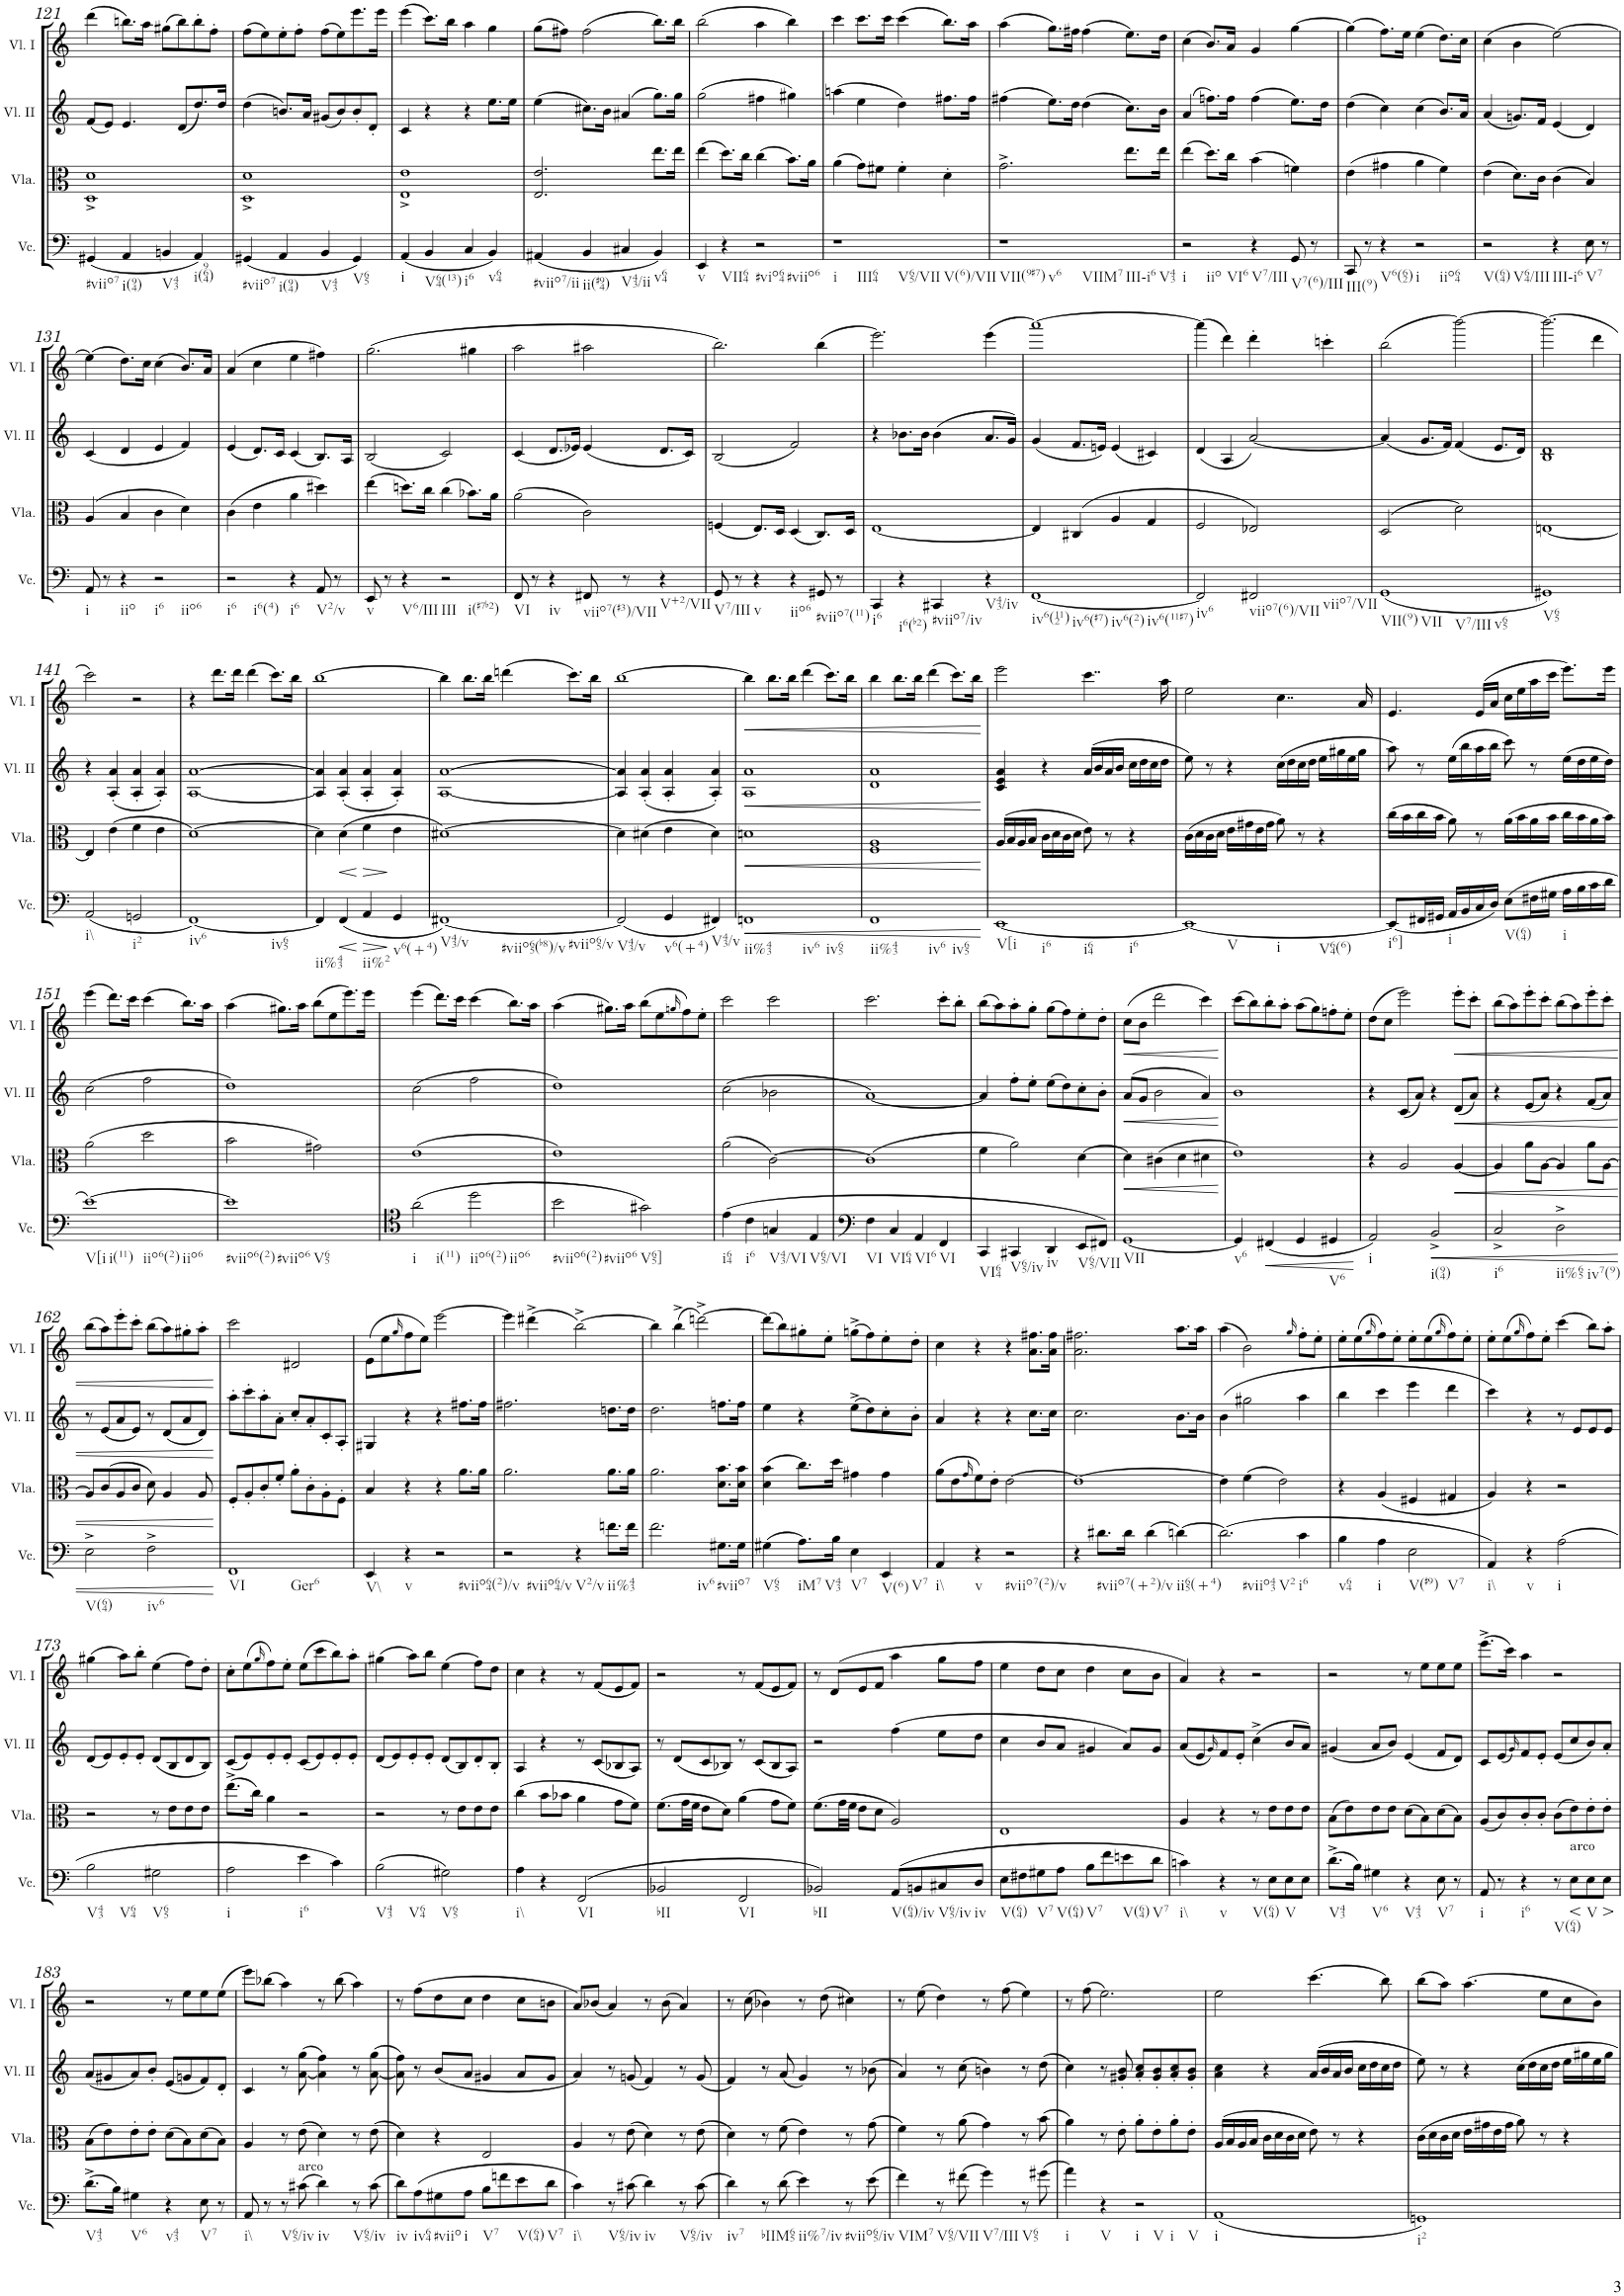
**kern	**dynam	**kern	**dynam	**kern	**dynam	**kern	**dynam
*part4	*part4	*part3	*part3	*part2	*part2	*part1	*part1
*staff4	*staff4	*staff3	*staff3	*staff2	*staff2	*staff1	*staff1
*I"Violoncello	*	*I"Viola	*	*I"Violine II	*	*I"Violine I	*
*I'Vc.	*	*I'Vla.	*	*I'Vl. II	*	*I'Vl. I	*
!!LO:PB:g=z
*clefC4	*	*clefC3	*	*clefG2	*	*clefG2	*
*k[]	*	*k[]	*	*k[]	*	*k[]	*
*C:	*	*C:	*	*C:	*	*C:	*
*M4/4	*	*M4/4	*	*M4/4	*	*M4/4	*
*met(c)	*	*met(c)	*	*met(c)	*	*met(c)	*
=121	=121	=121	=121	=121	=121	=121	=121
!LO:TX:b:t=#viio7	!	!	!	!	!	!	!
(<4GG#X/	.	1D^ 1d^	.	(<8f/L	.	(>4ddd\	.
.	.	.	.	8e/J)	.	.	.
!LO:TX:b:t=i(94)	!	!	!	!	!	!	!
4AA/	.	.	.	4.e/	.	8.bbn\L)	.
.	.	.	.	.	.	16aa\Jk	.
!LO:TX:b:t=V43	!	!	!	!	!	!	!
4BBn/	.	.	.	.	.	(>8gg#X\L	.
.	.	.	.	(<8d/L	.	8bb\)	.
!LO:TX:b:t=i(964)	!	!	!	!	!	!	!
4AA/)	.	.	.	8.dd/)	.	8bb'\	.
.	.	.	.	.	.	8ff'\J	.
.	.	.	.	16dd/Jk	.	.	.
=122	=122	=122	=122	=122	=122	=122	=122
!LO:TX:b:t=#viio7	!	!	!	!	!	!	!
(<4GG#X/	.	1D^ 1d^	.	(>4dd\	.	(>8ff\L	.
.	.	.	.	.	.	8ee\)	.
!LO:TX:b:t=i(94)	!	!	!	!	!	!	!
4AA/	.	.	.	8.bn/L)	.	8ee'\	.
.	.	.	.	.	.	8ff'\J	.
.	.	.	.	16a/Jk	.	.	.
!LO:TX:b:t=V43	!	!	!	!	!	!	!
4BB/	.	.	.	(<8g#X/L	.	(>8ff\L	.
.	.	.	.	8b/)	.	8ee\)	.
!LO:TX:b:t=V65	!	!	!	!	!	!	!
4GG#/)	.	.	.	8b'/	.	8.eee\	.
.	.	.	.	8d'/J	.	.	.
.	.	.	.	.	.	16eee\Jk	.
=123	=123	=123	=123	=123	=123	=123	=123
!LO:TX:b:t=i	!	!	!	!	!	!	!
(<4AA/	.	1E^ 1e^	.	4c/	.	(>4eee\	.
!LO:TX:b:t=V64(13)	!	!	!	!	!	!	!
4BB/	.	.	.	4r	.	8.ccc\L)	.
.	.	.	.	.	.	16bb\Jk	.
!LO:TX:b:t=i6	!	!	!	!	!	!	!
4C/	.	.	.	4r	.	4aa\	.
!LO:TX:b:t=v64	!	!	!	!	!	!	!
4BB/)	.	.	.	8.ee\L	.	4gg\	.
.	.	.	.	16ee\Jk	.	.	.
=124	=124	=124	=124	=124	=124	=124	=124
!LO:TX:b:t=#viio7/ii	!	!	!	!	!	!	!
(<4AA#X/	.	2.E/ 2.e/	.	(>4ee\	.	(>8gg\L	.
.	.	.	.	.	.	8ff#X\J)	.
!LO:TX:b:t=ii(#94)	!	!	!	!	!	!	!
4BB/	.	.	.	8.cc#X\L)	.	(>2ff#\	.
.	.	.	.	16b\Jk	.	.	.
!LO:TX:b:t=V43/ii	!	!	!	!	!	!	!
4C#X/	.	.	.	(>4a#X/	.	.	.
!LO:TX:b:t=v64	!	!	!	!	!	!	!
4BB/)	.	8.ee\L	.	8.gg\L)	.	8.bb\L)	.
.	.	16ee\Jk	.	16gg\Jk	.	16bb\Jk	.
=125	=125	=125	=125	=125	=125	=125	=125
!LO:TX:b:t=v	!	!	!	!	!	!	!
4EE/	.	(>4ee\	.	(>2gg\	.	(>2bb\	.
!LO:TX:b:t=VII64	!	!	!	!	!	!	!
4r	.	8.dd\L)	.	.	.	.	.
.	.	16cc\Jk	.	.	.	.	.
!LO:TX:b:t=#vio64	!	!	!	!	!	!	!
!LO:TX:b:t=#viio6	!	!	!	!	!	!	!
2r	.	(>4cc\	.	4ff#X\	.	4aa\	.
.	.	8.b\L)	.	4gg#X\)	.	4bb\)	.
.	.	16a\Jk	.	.	.	.	.
=126	=126	=126	=126	=126	=126	=126	=126
!LO:TX:b:t=i	!	!	!	!	!	!	!
!LO:TX:b:t=III64	!	!	!	!	!	!	!
!LO:TX:b:t=V65/VII	!	!	!	!	!	!	!
!LO:TX:b:t=V(6)/VII	!	!	!	!	!	!	!
1r	.	(>4a\	.	(>4aan\	.	4ccc\	.
.	.	8g\L)	.	4ee\	.	8.ccc\L	.
.	.	8f#X\J	.	.	.	.	.
.	.	.	.	.	.	16ccc\Jk	.
.	.	4f#'\	.	4dd\)	.	(>4ccc\	.
.	.	4d'\	.	8.ff#X\L	.	8.bb\L)	.
.	.	.	.	16ff#\Jk	.	16aa\Jk	.
=127	=127	=127	=127	=127	=127	=127	=127
!LO:TX:b:t=VII(9#7)	!	!	!	!	!	!	!
!LO:TX:b:t=v6	!	!	!	!	!	!	!
!LO:TX:b:t=VIIM7	!	!	!	!	!	!	!
!LO:TX:b:t=III-i6	!	!	!	!	!	!	!
!LO:TX:b:t=V43	!	!	!	!	!	!	!
1r	.	2.g^\	.	(>4ff#X\	.	(>4aa\	.
.	.	.	.	8.ee\L)	.	8.gg\L)	.
.	.	.	.	16dd\Jk	.	16ff#X\Jk	.
.	.	.	.	(>4dd\	.	(>4ff#\	.
.	.	8.ee\L	.	8.cc\L)	.	8.ee\L)	.
.	.	16ee\Jk	.	16b\Jk	.	16dd\Jk	.
=128	=128	=128	=128	=128	=128	=128	=128
!LO:TX:b:t=i	!	!	!	!	!	!	!
!LO:TX:b:t=iio	!	!	!	!	!	!	!
!LO:TX:b:t=VI6	!	!	!	!	!	!	!
2r	.	(>4ee\	.	(>4a/	.	(>4cc\	.
.	.	8.dd\L)	.	8.ffn\L)	.	8.b/L)	.
.	.	16cc\Jk	.	16ff\Jk	.	16a/Jk	.
!LO:TX:b:t=V7/III	!	!	!	!	!	!	!
4r	.	(>4b\	.	(>4ff\	.	4g/	.
!LO:TX:b:t=V7(6)/III	!	!	!	!	!	!	!
8GG/	.	4fn\)	.	8.ee\L)	.	[4gg\	.
8r	.	.	.	.	.	.	.
.	.	.	.	16dd\Jk	.	.	.
=129	=129	=129	=129	=129	=129	=129	=129
!LO:TX:b:t=III(9)	!	!	!	!	!	!	!
8CC/	.	(>4e\	.	(>4dd\	.	(>4gg\]	.
8r	.	.	.	.	.	.	.
!LO:TX:b:t=V6(62)	!	!	!	!	!	!	!
4r	.	4g#X\	.	4cc\)	.	8.ff\L)	.
.	.	.	.	.	.	16ee\Jk	.
!LO:TX:b:t=i	!	!	!	!	!	!	!
!LO:TX:b:t=iio64	!	!	!	!	!	!	!
2r	.	4a\	.	(>4cc\	.	(>4ee\	.
.	.	4f\)	.	8.b/L)	.	8.dd\L)	.
.	.	.	.	16a/Jk	.	16cc\Jk	.
=130	=130	=130	=130	=130	=130	=130	=130
!LO:TX:b:t=V(64)	!	!	!	!	!	!	!
!LO:TX:b:t=V64/III	!	!	!	!	!	!	!
2r	.	(>4e\	.	(<4a/	.	(>4cc\	.
.	.	8.d\L)	.	8.gn/L)	.	4b\	.
.	.	16c\Jk	.	16f/Jk	.	.	.
!LO:TX:b:t=III-i6	!	!	!	!	!	!	!
4r	.	(>4c\	.	(<4e/	.	[2ee\)	.
!LO:TX:b:t=V7	!	!	!	!	!	!	!
8E\	.	4B/)	.	4d/)	.	.	.
8r	.	.	.	.	.	.	.
!!LO:LB:g=z
=131	=131	=131	=131	=131	=131	=131	=131
!LO:TX:b:t=i	!	!	!	!	!	!	!
8AA/	.	(>4A/	.	(<4c/	.	(>4ee\]	.
8r	.	.	.	.	.	.	.
!LO:TX:b:t=iio	!	!	!	!	!	!	!
4r	.	4B/	.	4d/	.	8.dd\L)	.
.	.	.	.	.	.	16cc\Jk	.
!LO:TX:b:t=i6	!	!	!	!	!	!	!
!LO:TX:b:t=iio6	!	!	!	!	!	!	!
2r	.	4c\	.	4e/	.	(>4cc\	.
.	.	4d\)	.	4f/)	.	8.b/L)	.
.	.	.	.	.	.	16a/Jk	.
=132	=132	=132	=132	=132	=132	=132	=132
!LO:TX:b:t=i6	!	!	!	!	!	!	!
!LO:TX:b:t=i6(4)	!	!	!	!	!	!	!
2r	.	(>4c\	.	(<4e/	.	(>4a/	.
.	.	4e\	.	8.d/L)	.	4cc\	.
.	.	.	.	16c/Jk	.	.	.
!LO:TX:b:t=i6	!	!	!	!	!	!	!
4r	.	4a\	.	(<4c/	.	4ee\	.
!LO:TX:b:t=V2/v	!	!	!	!	!	!	!
8AA/	.	4dd#X\)	.	8.B/L)	.	4ff#X\)	.
8r	.	.	.	.	.	.	.
.	.	.	.	16A/Jk	.	.	.
=133	=133	=133	=133	=133	=133	=133	=133
!LO:TX:b:t=v	!	!	!	!	!	!	!
8EE/	.	(>4ee\	.	(<2B/	.	(>2.gg\	.
8r	.	.	.	.	.	.	.
!LO:TX:b:t=V6/III	!	!	!	!	!	!	!
4r	.	8.ddn\L)	.	.	.	.	.
.	.	16cc\Jk	.	.	.	.	.
!LO:TX:b:t=III	!	!	!	!	!	!	!
!LO:TX:b:t=i(#7b2)	!	!	!	!	!	!	!
2r	.	(>4cc\	.	2c/)	.	.	.
.	.	8.b-X\L)	.	.	.	4gg#X\	.
.	.	16a\Jk	.	.	.	.	.
=134	=134	=134	=134	=134	=134	=134	=134
!LO:TX:b:t=VI	!	!	!	!	!	!	!
8FF/	.	(>2a\	.	(<4c/	.	2aa\	.
8r	.	.	.	.	.	.	.
!LO:TX:b:t=iv	!	!	!	!	!	!	!
4r	.	.	.	8.d/L	.	.	.
.	.	.	.	16e-X/Jk)	.	.	.
!LO:TX:b:t=viio7(#3)/VII	!	!	!	!	!	!	!
8FF#X/	.	2c\)	.	(<4e-/	.	2aa#X\	.
8r	.	.	.	.	.	.	.
!LO:TX:b:t=V+2/VII	!	!	!	!	!	!	!
4r	.	.	.	8.d/L	.	.	.
.	.	.	.	16c/Jk)	.	.	.
=135	=135	=135	=135	=135	=135	=135	=135
!LO:TX:b:t=V7/III	!	!	!	!	!	!	!
8GG/	.	(<4Fn/	.	(<2B/	.	2.bb\)	.
8r	.	.	.	.	.	.	.
!LO:TX:b:t=v	!	!	!	!	!	!	!
4r	.	8.E/L)	.	.	.	.	.
.	.	16D/Jk	.	.	.	.	.
!LO:TX:b:t=iio6	!	!	!	!	!	!	!
4r	.	(<4D/	.	2f/)	.	.	.
!LO:TX:b:t=#viio7(11)	!	!	!	!	!	!	!
8GG#X/	.	8.C/L)	.	.	.	(>4bb\	.
8r	.	.	.	.	.	.	.
.	.	16D/Jk	.	.	.	.	.
=136	=136	=136	=136	=136	=136	=136	=136
!LO:TX:b:t=i6	!	!	!	!	!	!	!
4CC/	.	[1E	.	4r	.	2.eee\)	.
!LO:TX:b:t=i6(b2)	!	!	!	!	!	!	!
4r	.	.	.	8.b-X\L	.	.	.
.	.	.	.	16b-\Jk	.	.	.
!LO:TX:b:t=#viio7/iv	!	!	!	!	!	!	!
4CC#X/	.	.	.	(>4b-\	.	.	.
!LO:TX:b:t=V43/iv	!	!	!	!	!	!	!
4r	.	.	.	8.a/L	.	(>4eee\	.
.	.	.	.	16g/Jk)	.	.	.
=137	=137	=137	=137	=137	=137	=137	=137
!LO:TX:b:t=iv6(112)	!	!	!	!	!	!	!
!LO:TX:b:t=iv6(#7)	!	!	!	!	!	!	!
!LO:TX:b:t=iv6(2)	!	!	!	!	!	!	!
!LO:TX:b:t=iv6(11#7)	!	!	!	!	!	!	!
[1FF	.	4E/]	.	(<4g/	.	[1aaa)	.
.	.	(>4C#X/	.	8.f/L	.	.	.
.	.	.	.	16en/Jk)	.	.	.
.	.	4A/	.	(<4e/	.	.	.
.	.	4G/	.	4c#X/)	.	.	.
=138	=138	=138	=138	=138	=138	=138	=138
!LO:TX:b:t=iv6	!	!	!	!	!	!	!
2FF/]	.	2F/	.	(<4d/	.	(>4aaa\]	.
.	.	.	.	4A/	.	4ddd\)	.
!LO:TX:b:t=viio7(6)/VII	!	!	!	!	!	!	!
!LO:TX:b:t=viio7/VII	!	!	!	!	!	!	!
2FF#X/	.	2E-X/)	.	[2a/)	.	4ddd'\	.
.	.	.	.	.	.	4cccn'\	.
=139	=139	=139	=139	=139	=139	=139	=139
!LO:TX:b:t=VII(9)	!	!	!	!	!	!	!
!LO:TX:b:t=VII	!	!	!	!	!	!	!
!LO:TX:b:t=V7/III	!	!	!	!	!	!	!
!LO:TX:b:t=v65	!	!	!	!	!	!	!
(<1GG	.	(>2D/	.	(<4a/]	.	(>2bb\	.
.	.	.	.	8.g/L	.	.	.
.	.	.	.	16f/Jk)	.	.	.
.	.	2d\)	.	(<4f/	.	[2bbb\)	.
.	.	.	.	8.e/L	.	.	.
.	.	.	.	16d/Jk)	.	.	.
=140	=140	=140	=140	=140	=140	=140	=140
!LO:TX:b:t=V65	!	!	!	!	!	!	!
1GG#X)	.	[1En	.	1B 1d	.	(>2.bbb\]	.
.	.	.	.	.	.	4ddd\	.
!!LO:LB:g=z
=141	=141	=141	=141	=141	=141	=141	=141
!LO:TX:b:t=i\\	!	!	!	!	!	!	!
(<2AA/	.	4E/]	.	4r	.	2ccc\)	.
.	.	(>4e\	.	(<4A/' 4a/'	.	.	.
!LO:TX:b:t=i2	!	!	!	!	!	!	!
2GGn/	.	4f\	.	4A/' 4a/'	.	2r	.
.	.	4e\	.	4A/' 4a/')	.	.	.
=142	=142	=142	=142	=142	=142	=142	=142
!LO:TX:b:t=iv6	!	!	!	!	!	!	!
!LO:TX:b:t=iv65	!	!	!	!	!	!	!
[1FF)	.	[1d)	.	[1A [1a	.	4r	.
.	.	.	.	.	.	8.ddd\L	.
.	.	.	.	.	.	16ddd\Jk	.
.	.	.	.	.	.	(>4ddd\	.
.	.	.	.	.	.	8.ccc\L)	.
.	.	.	.	.	.	16bb\Jk	.
=143	=143	=143	=143	=143	=143	=143	=143
!LO:TX:b:t=ii%43	!	!	!	!	!	!	!
4FF/]	.	4d\]	.	4A/] 4a/]	.	[1bb	.
!	!LO:HP:b	!	!LO:HP:b	!	!	!	!
(<4FF/	<	(>4d\	<	(<4A/' 4a/'	.	.	.
!LO:TX:b:t=ii%2	!	!	!	!	!	!	!
!	!LO:HP:n=1:b	!	!LO:HP:n=1:b	!	!	!	!
4AA/	[ >	4f\	[ >	4A/' 4a/'	.	.	.
!LO:TX:b:t=v6(+4)	!	!	!	!	!	!	!
4GG/	]	4e\	]	4A/' 4a/')	.	.	.
=144	=144	=144	=144	=144	=144	=144	=144
!LO:TX:b:t=V43/v	!	!	!	!	!	!	!
!LO:TX:b:t=#viio65(b8)/v	!	!	!	!	!	!	!
!LO:TX:b:t=#viio65/v	!	!	!	!	!	!	!
[1FF#X)	.	[1d#X)	.	[1A [1a	.	4bb\]	.
.	.	.	.	.	.	8.bb\L	.
.	.	.	.	.	.	16bb\Jk	.
.	.	.	.	.	.	(>4dddn\	.
.	.	.	.	.	.	8.ccc\L)	.
.	.	.	.	.	.	16bb\Jk	.
=145	=145	=145	=145	=145	=145	=145	=145
!LO:TX:b:t=V43/v	!	!	!	!	!	!	!
(<2FF#/]	.	4d#\]	.	4A/] 4a/]	.	[1bb	.
.	.	(>4d#X\	.	(<4A/' 4a/'	.	.	.
!LO:TX:b:t=v6(+4)	!	!	!	!	!	!	!
4GG/	.	4e\	.	4A/' 4a/'	.	.	.
!LO:TX:b:t=V43/v	!	!	!	!	!	!	!
4FF#X/)	.	4d#\)	.	4A/' 4a/')	.	.	.
=146	=146	=146	=146	=146	=146	=146	=146
!LO:TX:b:t=ii%43	!	!	!	!	!	!	!
!LO:TX:b:t=iv6	!	!	!	!	!	!	!
!LO:TX:b:t=iv65	!	!	!	!	!	!	!
!	!LO:HP:b	!	!LO:HP:b	!	!LO:HP:b	!	!LO:HP:b
1FFn	<	1dn	<	1A 1a	<	4bb\]	<
.	.	.	.	.	.	8.bb\L	.
.	.	.	.	.	.	16bb\Jk	.
.	.	.	.	.	.	(>4ddd\	.
.	.	.	.	.	.	8.ccc\L)	.
.	.	.	.	.	.	16bb\Jk	.
=147	=147	=147	=147	=147	=147	=147	=147
!LO:TX:b:t=ii%43	!	!	!	!	!	!	!
!LO:TX:b:t=iv6	!	!	!	!	!	!	!
!LO:TX:b:t=iv65	!	!	!	!	!	!	!
1FF	.	1F 1A	.	1d 1a	.	4bb\	.
.	.	.	.	.	.	8.bb\L	.
.	.	.	.	.	.	16bb\Jk	.
.	.	.	.	.	.	(>4ddd\	.
.	.	.	.	.	.	8.ccc\L)	.
.	.	.	.	.	.	16bb\Jk	.
.	[	.	[	.	[	.	[
=148	=148	=148	=148	=148	=148	=148	=148
!LO:TX:b:t=V[i	!	!	!	!	!	!	!
!LO:TX:b:t=i6	!	!	!	!	!	!	!
!LO:TX:b:t=i64	!	!	!	!	!	!	!
!LO:TX:b:t=i6	!	!	!	!	!	!	!
[1EE	.	(>16A/LL	.	4c/ 4e/ 4a/	.	2eee\	.
.	.	16B/	.	.	.	.	.
.	.	16A/	.	.	.	.	.
.	.	16B/JJ	.	.	.	.	.
.	.	16c\LL	.	4r	.	.	.
.	.	16d\	.	.	.	.	.
.	.	16c\	.	.	.	.	.
.	.	16d\JJ	.	.	.	.	.
.	.	8e\)	.	(>16a/LL	.	4..ccc\	.
.	.	.	.	16b/	.	.	.
.	.	8r	.	16a/	.	.	.
.	.	.	.	16b/JJ	.	.	.
.	.	4r	.	16cc\LL	.	.	.
.	.	.	.	16dd\	.	.	.
.	.	.	.	16cc\	.	.	.
.	.	.	.	16dd\JJ	.	16aa\	.
=149	=149	=149	=149	=149	=149	=149	=149
!LO:TX:b:t=V	!	!	!	!	!	!	!
!LO:TX:b:t=i	!	!	!	!	!	!	!
!LO:TX:b:t=V64(6)	!	!	!	!	!	!	!
1EE_	.	(>16c\LL	.	8ee\)	.	2ee\	.
.	.	16d\	.	.	.	.	.
.	.	16c\	.	8r	.	.	.
.	.	16d\JJ	.	.	.	.	.
.	.	16e\LL	.	4r	.	.	.
.	.	16g#X\	.	.	.	.	.
.	.	16e\	.	.	.	.	.
.	.	16g#\JJ	.	.	.	.	.
.	.	8a\)	.	(>16cc\LL	.	4..cc\	.
.	.	.	.	16dd\	.	.	.
.	.	8r	.	16cc\	.	.	.
.	.	.	.	16dd\JJ	.	.	.
.	.	4r	.	16ee\LL	.	.	.
.	.	.	.	16gg#X\	.	.	.
.	.	.	.	16ee\	.	.	.
.	.	.	.	16gg#\JJ	.	16a/	.
=150	=150	=150	=150	=150	=150	=150	=150
!LO:TX:b:t=i6]	!	!	!	!	!	!	!
(<8EE/L]	.	(>16cc\LL	.	8aa\)	.	4.e/	.
.	.	16b\	.	.	.	.	.
16FF#X/L	.	16cc\	.	8r	.	.	.
16GG#X/JJ	.	16b\JJ	.	.	.	.	.
!LO:TX:b:t=i	!	!	!	!	!	!	!
16AA/LL	.	8a\)	.	(>16ee\LL	.	.	.
16BB/	.	.	.	16bb\	.	.	.
16C/	.	8r	.	16aa\	.	(>16e/LL	.
16D/JJ)	.	.	.	16bb\JJ	.	16a/JJ	.
!LO:TX:b:t=V(64)	!	!	!	!	!	!	!
(>8E\L	.	(>16a\LL	.	8ccc\)	.	16cc\LL	.
.	.	16b\	.	.	.	16ee\	.
16F#X\L	.	16a\	.	8r	.	16aa\	.
16G#X\JJ	.	16b\JJ	.	.	.	16ccc\JJ	.
!LO:TX:b:t=i	!	!	!	!	!	!	!
16A\LL	.	16cc\LL	.	(>16ee\LL	.	8.eee\L)	.
16B\	.	16b\	.	16dd\	.	.	.
16c\	.	16a\	.	16ee\	.	.	.
16d\JJ	.	16b\JJ)	.	16dd\JJ)	.	16eee\Jk	.
!!LO:LB:g=z
=151	=151	=151	=151	=151	=151	=151	=151
!LO:TX:b:t=V[i	!	!	!	!	!	!	!
!LO:TX:b:t=i(11)	!	!	!	!	!	!	!
!LO:TX:b:t=iio6(2)	!	!	!	!	!	!	!
!LO:TX:b:t=iio6	!	!	!	!	!	!	!
[1e)	.	(>2a\	.	(>2cc\	.	(>4eee\	.
.	.	.	.	.	.	8.ddd\L)	.
.	.	.	.	.	.	16ccc\Jk	.
.	.	2dd\	.	2ff\	.	(>4ccc\	.
.	.	.	.	.	.	8.bb\L)	.
.	.	.	.	.	.	16aa\Jk	.
=152	=152	=152	=152	=152	=152	=152	=152
!LO:TX:b:t=#viio6(2)	!	!	!	!	!	!	!
!LO:TX:b:t=#viio6	!	!	!	!	!	!	!
!LO:TX:b:t=V65	!	!	!	!	!	!	!
1e]	.	2b\	.	1dd)	.	(>4aa\	.
.	.	.	.	.	.	8.gg#X\L)	.
.	.	.	.	.	.	16aa\Jk	.
.	.	2g#X\)	.	.	.	(>8bb\L	.
.	.	.	.	.	.	8ee\	.
.	.	.	.	.	.	8.eee\)	.
.	.	.	.	.	.	16eee\Jk	.
=153	=153	=153	=153	=153	=153	=153	=153
!LO:TX:b:t=i	!	!	!	!	!	!	!
!LO:TX:b:t=i(11)	!	!	!	!	!	!	!
(>2a\	.	(>1e	.	(>2cc\	.	(>4eee\	.
.	.	.	.	.	.	8.ddd\L)	.
.	.	.	.	.	.	16ccc\Jk	.
!LO:TX:b:t=iio6(2)	!	!	!	!	!	!	!
!LO:TX:b:t=iio6	!	!	!	!	!	!	!
2dd\	.	.	.	2ff\	.	(>4ccc\	.
.	.	.	.	.	.	8.bb\L)	.
.	.	.	.	.	.	16aa\Jk	.
=154	=154	=154	=154	=154	=154	=154	=154
!LO:TX:b:t=#viio6(2)	!	!	!	!	!	!	!
!LO:TX:b:t=#viio6	!	!	!	!	!	!	!
2b\	.	1e)	.	1dd)	.	(>4aa\	.
.	.	.	.	.	.	8.gg#X\L)	.
.	.	.	.	.	.	16aa\Jk	.
!LO:TX:b:t=V65]	!	!	!	!	!	!	!
2g#X\)	.	.	.	.	.	(>8bb\L	.
.	.	.	.	.	.	8ee\	.
.	.	.	.	.	.	16qggn/	.
.	.	.	.	.	.	8ff\)	.
.	.	.	.	.	.	8ee'\J	.
=155	=155	=155	=155	=155	=155	=155	=155
!LO:TX:b:t=i64	!	!	!	!	!	!	!
(>4e\	.	(>2a\	.	(>2cc\	.	2ccc\	.
!LO:TX:b:t=i6	!	!	!	!	!	!	!
4c\	.	.	.	.	.	.	.
!LO:TX:b:t=V43/VI	!	!	!	!	!	!	!
4Gn/	.	[2c\)	.	2b-X\	.	2ccc\	.
!LO:TX:b:t=V65/VI	!	!	!	!	!	!	!
4E/	.	.	.	.	.	.	.
=156	=156	=156	=156	=156	=156	=156	=156
!LO:TX:b:t=VI	!	!	!	!	!	!	!
4F\	.	(>1c]	.	[1a)	.	2.ccc\	.
!LO:TX:b:t=VI64	!	!	!	!	!	!	!
4C/	.	.	.	.	.	.	.
!LO:TX:b:t=VI6	!	!	!	!	!	!	!
4AA/	.	.	.	.	.	.	.
!LO:TX:b:t=VI	!	!	!	!	!	!	!
4FF/	.	.	.	.	.	8ccc'\L	.
.	.	.	.	.	.	8bb'\J	.
=157	=157	=157	=157	=157	=157	=157	=157
!LO:TX:b:t=VI64	!	!	!	!	!	!	!
4CC/	.	4f\	.	4a/]	.	(>8bb\L	.
.	.	.	.	.	.	8aa\)	.
!LO:TX:b:t=V65/iv	!	!	!	!	!	!	!
4CC#X/	.	2a\)	.	8ff'\L	.	8aa'\	.
.	.	.	.	8ee'\J	.	8gg'\J	.
!LO:TX:b:t=iv	!	!	!	!	!	!	!
4DD/	.	.	.	(>8ee\L	.	(>8gg\L	.
.	.	.	.	8dd\)	.	8ff\)	.
!LO:TX:b:t=V65/VII	!	!	!	!	!	!	!
8EE/L	.	[4d\	.	8cc'\	.	8ee'\	.
8FF#X/J)	.	.	.	8b'\J	.	8dd'\J	.
=158	=158	=158	=158	=158	=158	=158	=158
!LO:TX:b:t=VII	!	!	!	!	!	!	!
!	!	!	!LO:HP:b	!	!LO:HP:b	!	!LO:HP:b
[1GG	.	4d\]	<	(>8a/L	<	(>8cc\L	<
.	.	.	.	8g/J	.	8b\J	.
.	.	(>4c#X\	.	2b\	.	2ddd\	.
.	.	4d\	.	.	.	.	.
.	.	4d#X\	.	4a/)	.	4ccc\)	.
.	.	.	[	.	[	.	[
=159	=159	=159	=159	=159	=159	=159	=159
!LO:TX:b:t=v6	!	!	!	!	!	!	!
4GG/]	.	1e)	.	1b	.	(>8ccc\L	.
.	.	.	.	.	.	8bb\)	.
!	!LO:HP:b	!	!	!	!	!	!
(<4FF#X/	<	.	.	.	.	8bb'\	.
.	.	.	.	.	.	8aa'\J	.
4GG/	.	.	.	.	.	(>8aa\L	.
.	.	.	.	.	.	8gg\)	.
!LO:TX:b:t=V6	!	!	!	!	!	!	!
4GG#X/	.	.	.	.	.	8ffn'\	.
.	.	.	.	.	.	8ee'\J	.
.	[	.	.	.	.	.	.
=160	=160	=160	=160	=160	=160	=160	=160
!LO:TX:b:t=i	!	!	!	!	!	!	!
2AA/)	.	4r	.	4r	.	(>8dd\L	.
.	.	.	.	.	.	8cc\J	.
.	.	2A/	.	(<8c/L	.	2eee\)	.
.	.	.	.	8a/J)	.	.	.
!LO:TX:b:t=i(94)	!	!	!	!	!	!	!
!	!LO:HP:b	!	!	!	!	!	!
2BB^/	<	.	.	4r	.	.	.
!	!	!	!LO:HP:b	!	!LO:HP:b	!	!LO:HP:b
.	.	[4A/	<	(<8d/L	<	8eee'\L	<
.	.	.	.	8a/J)	.	8ccc'\J	.
=161	=161	=161	=161	=161	=161	=161	=161
!LO:TX:b:t=i6	!	!	!	!	!	!	!
2C^/	.	4A/]	.	4r	.	(>8bb\L	.
.	.	.	.	.	.	8aa\)	.
.	.	8a\L	.	(<8e/L	.	8eee'\	.
.	.	[8A\J	.	8a/J)	.	8ccc'\J	.
!LO:TX:b:t=ii%65	!	!	!	!	!	!	!
!LO:TX:b:t=iv7(9)	!	!	!	!	!	!	!
2D^\	.	4A/]	.	4r	.	(>8bb\L	.
.	.	.	.	.	.	8aa\)	.
.	.	8a\L	.	(<8f/L	.	8eee'\	.
.	.	[8A\J	.	8a/J)	.	8ccc'\J	.
!!LO:LB:g=z
=162	=162	=162	=162	=162	=162	=162	=162
!LO:TX:b:t=V(64)	!	!	!	!	!	!	!
2E^\	.	8A/L]	.	8r	.	(>8bb\L	.
.	.	(>8c/	.	(<8e/L	.	8aa\)	.
.	.	8A/	.	8a/	.	8eee'\	.
.	.	8c/J	.	8e/J)	.	8ccc'\J	.
!LO:TX:b:t=iv6	!	!	!	!	!	!	!
2F^\	.	8d\)	.	8r	.	(>8bb\L	.
.	.	4A/	.	(<8d/L	.	8aa\)	.
.	.	.	.	8a/	.	8gg#X'\	.
.	.	8A/	.	8d/J)	.	8aa'\J	.
.	[	.	[	.	[	.	[
=163	=163	=163	=163	=163	=163	=163	=163
!LO:TX:b:t=VI	!	!	!	!	!	!	!
!LO:TX:b:t=Ger6	!	!	!	!	!	!	!
1FF	.	8F'/L	.	8aa'\L	.	2ccc\	.
.	.	8A'/	.	8ccc'\	.	.	.
.	.	8c'/	.	8aa'\	.	.	.
.	.	8f'/J	.	8a'\J	.	.	.
.	.	8a'\L	.	8cc'/L	.	2d#X/	.
.	.	8c'\	.	8a'/	.	.	.
.	.	8A'\	.	8c'/	.	.	.
.	.	8F'\J	.	8A'/J	.	.	.
=164	=164	=164	=164	=164	=164	=164	=164
!LO:TX:b:t=V\\	!	!	!	!	!	!	!
4EE/	.	4B/	.	4G#X/	.	(>8e\L	.
.	.	.	.	.	.	8ee\	.
.	.	.	.	.	.	16qgg/	.
!LO:TX:b:t=v	!	!	!	!	!	!	!
4r	.	4r	.	4r	.	8ff\	.
.	.	.	.	.	.	8ee\J)	.
!LO:TX:b:t=#viio64(2)/v	!	!	!	!	!	!	!
2r	.	4r	.	4r	.	[2eee\	.
.	.	8.a\L	.	8.ff#X\L	.	.	.
.	.	16a\Jk	.	16ff#\Jk	.	.	.
=165	=165	=165	=165	=165	=165	=165	=165
!LO:TX:b:t=#viio64/v	!	!	!	!	!	!	!
2r	.	2.a\	.	2.ff#X\	.	4eee\]	.
.	.	.	.	.	.	(>4ddd#X^\	.
!LO:TX:b:t=V2/v	!	!	!	!	!	!	!
4r	.	.	.	.	.	[2bb^\)	.
!LO:TX:b:t=ii%43	!	!	!	!	!	!	!
8.fn\L	.	8.a\L	.	8.ddn\L	.	.	.
16f\Jk	.	16a\Jk	.	16dd\Jk	.	.	.
=166	=166	=166	=166	=166	=166	=166	=166
!LO:TX:b:t=iv6	!	!	!	!	!	!	!
2.f\	.	2.a\	.	2.dd\	.	4bb\]	.
.	.	.	.	.	.	(>4bb^\	.
.	.	.	.	.	.	[2dddn^\)	.
!LO:TX:b:t=#viio7	!	!	!	!	!	!	!
8.G#X\L	.	8.d\ 8.b\L	.	8.ffn\L	.	.	.
16G#\Jk	.	16d\ 16b\Jk	.	16ff\Jk	.	.	.
=167	=167	=167	=167	=167	=167	=167	=167
!LO:TX:b:t=V65	!	!	!	!	!	!	!
(>4G#X\	.	(>4d\ 4b\	.	4ee\	.	(>8ddd\L]	.
.	.	.	.	.	.	8bb\)	.
!LO:TX:b:t=iM7	!	!	!	!	!	!	!
!LO:TX:b:t=V43	!	!	!	!	!	!	!
8.A\L)	.	8.cc\L)	.	4r	.	8gg#X'\	.
.	.	.	.	.	.	8ee'\J	.
16B\Jk	.	16dd\Jk	.	.	.	.	.
!LO:TX:b:t=V7	!	!	!	!	!	!	!
4E\	.	4g#X\	.	(>8ee^\L	.	(>8ggn^\L	.
.	.	.	.	8dd\)	.	8ff\)	.
!LO:TX:b:t=V(6)	!	!	!	!	!	!	!
!LO:TX:b:t=V7	!	!	!	!	!	!	!
4EE/	.	4g#\	.	8cc'\	.	8ee'\	.
.	.	.	.	8b'\J	.	8dd'\J	.
=168	=168	=168	=168	=168	=168	=168	=168
!LO:TX:b:t=i\\	!	!	!	!	!	!	!
4AA/	.	(>8a\L	.	4a/	.	4cc\	.
.	.	8e\	.	.	.	.	.
.	.	16qg/	.	.	.	.	.
!LO:TX:b:t=v	!	!	!	!	!	!	!
4r	.	8f\)	.	4r	.	4r	.
.	.	8e'\J	.	.	.	.	.
!LO:TX:b:t=#viio7(2)/v	!	!	!	!	!	!	!
2r	.	[2e\	.	4r	.	4r	.
.	.	.	.	8.cc\L	.	8.a\ 8.ff#X\L	.
.	.	.	.	16cc\Jk	.	16a\ 16ff#\Jk	.
=169	=169	=169	=169	=169	=169	=169	=169
4r	.	1e_	.	2.cc\	.	2.a\ 2.ff#X\	.
!LO:TX:b:t=#viio7(+2)/v	!	!	!	!	!	!	!
8.d#X\L	.	.	.	.	.	.	.
16d#\Jk	.	.	.	.	.	.	.
(>4d#\	.	.	.	.	.	.	.
!LO:TX:b:t=ii65(+4)	!	!	!	!	!	!	!
[4dn\)	.	.	.	8.b\L	.	8.aa\L	.
.	.	.	.	16b\Jk	.	16aa\Jk	.
=170	=170	=170	=170	=170	=170	=170	=170
!LO:TX:b:t=#viio43	!	!	!	!	!	!	!
!LO:TX:b:t=V2	!	!	!	!	!	!	!
(>2.d\]	.	4e\]	.	(>4b\	.	(>4aa\	.
.	.	(>4f\	.	2gg#X\	.	2b\)	.
.	.	2e\)	.	.	.	.	.
.	.	.	.	.	.	16qgg/	.
!LO:TX:b:t=i6	!	!	!	!	!	!	!
4c\	.	.	.	4aa\	.	8ff'\L	.
.	.	.	.	.	.	8ee'\J	.
=171	=171	=171	=171	=171	=171	=171	=171
!LO:TX:b:t=v64	!	!	!	!	!	!	!
4B\	.	4r	.	4bb\	.	8ee'\L	.
.	.	.	.	.	.	(>8ee\	.
.	.	.	.	.	.	16qgg/	.
!LO:TX:b:t=i	!	!	!	!	!	!	!
4A\	.	(<4A/	.	4ccc\	.	8ff\)	.
.	.	.	.	.	.	8ee'\J	.
!LO:TX:b:t=V(#9)	!	!	!	!	!	!	!
!LO:TX:b:t=V7	!	!	!	!	!	!	!
2E\	.	4F#X/	.	4eee\	.	8ee'\L	.
.	.	.	.	.	.	(>8ee\	.
.	.	.	.	.	.	16qgg/	.
.	.	4G#X/	.	4ddd\	.	8ff\)	.
.	.	.	.	.	.	8ee'\J	.
=172	=172	=172	=172	=172	=172	=172	=172
!LO:TX:b:t=i\\	!	!	!	!	!	!	!
4AA/)	.	4A/)	.	4ccc\)	.	8ee'\L	.
.	.	.	.	.	.	(>8ee\	.
.	.	.	.	.	.	16qgg/	.
!LO:TX:b:t=v	!	!	!	!	!	!	!
4r	.	4r	.	4r	.	8ff\)	.
.	.	.	.	.	.	8ee'\J	.
!LO:TX:b:t=i	!	!	!	!	!	!	!
(>2A\	.	2r	.	8r	.	(>4ccc\	.
.	.	.	.	8e/L	.	.	.
.	.	.	.	8e/	.	8bb\L)	.
.	.	.	.	8e/J	.	8aa'\J	.
!!LO:LB:g=z
=173	=173	=173	=173	=173	=173	=173	=173
!LO:TX:b:t=V43	!	!	!	!	!	!	!
!LO:TX:b:t=V64	!	!	!	!	!	!	!
2B\	.	2r	.	(<8d/L	.	(>4gg#X\	.
.	.	.	.	8e/)	.	.	.
.	.	.	.	8e'/	.	8aa\L)	.
.	.	.	.	8e'/J	.	8bb'\J	.
!LO:TX:b:t=V65	!	!	!	!	!	!	!
2G#X\	.	8r	.	(<8d/L	.	(>4ee\	.
.	.	8e\L	.	8B/	.	.	.
.	.	8e\	.	8d/	.	8ff\L)	.
.	.	8e\J	.	8B/J)	.	8dd'\J	.
=174	=174	=174	=174	=174	=174	=174	=174
!LO:TX:b:t=i	!	!	!	!	!	!	!
2A\	.	(>8.ee^\L	.	(<8c/L	.	8cc'\L	.
.	.	.	.	8e/)	.	(>8ee\	.
.	.	16cc\Jk)	.	.	.	.	.
.	.	.	.	.	.	16qgg/	.
.	.	4a\	.	8e'/	.	8ff\)	.
.	.	.	.	8e'/J	.	8ee'\J	.
!LO:TX:b:t=i6	!	!	!	!	!	!	!
4e\	.	2r	.	(<8c/L	.	(>8ee\L	.
.	.	.	.	8e/)	.	8ccc\	.
4c\)	.	.	.	8e'/	.	8bb\)	.
.	.	.	.	8e'/J	.	8aa'\J	.
=175	=175	=175	=175	=175	=175	=175	=175
!LO:TX:b:t=V43	!	!	!	!	!	!	!
!LO:TX:b:t=V64	!	!	!	!	!	!	!
(>2B\	.	2r	.	(<8d/L	.	(>4gg#X\	.
.	.	.	.	8e/)	.	.	.
.	.	.	.	8e'/	.	8aa\L)	.
.	.	.	.	8e'/J	.	8bb\J	.
!LO:TX:b:t=V65	!	!	!	!	!	!	!
2G#X\)	.	8r	.	(<8d/L	.	(>4ee\	.
.	.	8e\L	.	8B/)	.	.	.
.	.	8e\	.	8d'/	.	8ff\L)	.
.	.	8e\J	.	8B'/J	.	8dd\J	.
=176	=176	=176	=176	=176	=176	=176	=176
!LO:TX:b:t=i\\	!	!	!	!	!	!	!
4A\	.	(>4cc\	.	4A/	.	4cc\	.
4r	.	8b\L	.	4r	.	4r	.
.	.	8b-X\J	.	.	.	.	.
!LO:TX:b:t=VI	!	!	!	!	!	!	!
(>2FF/	.	4a\	.	8r	.	8r	.
.	.	.	.	(<8c/L	.	(<8f/L	.
.	.	8g\L	.	8B-X/	.	8e/	.
.	.	8f\J)	.	8A/J)	.	8f/J)	.
=177	=177	=177	=177	=177	=177	=177	=177
!LO:TX:b:t=bII	!	!	!	!	!	!	!
2BB-X/	.	(>8.f\L	.	8r	.	2r	.
.	.	.	.	(<8d/L	.	.	.
.	.	32g\LL	.	.	.	.	.
.	.	32f\JJJ	.	.	.	.	.
.	.	8e\L	.	8c/	.	.	.
.	.	8d\J)	.	8B-X/J)	.	.	.
!LO:TX:b:t=VI	!	!	!	!	!	!	!
2FF/	.	(>4a\	.	8r	.	8r	.
.	.	.	.	(<8c/L	.	(<8f/L	.
.	.	8g\L	.	8B-/	.	8e/	.
.	.	8f\J)	.	8A/J)	.	8f/J)	.
=178	=178	=178	=178	=178	=178	=178	=178
!LO:TX:b:t=bII	!	!	!	!	!	!	!
2BB-X/)	.	(>8.f\L	.	2r	.	8r	.
.	.	.	.	.	.	(>8d/L	.
.	.	32g\LL	.	.	.	.	.
.	.	32f\JJJ	.	.	.	.	.
.	.	8e\L	.	.	.	8e/	.
.	.	8d\J	.	.	.	8f/J	.
!LO:TX:b:t=V(64)/iv	!	!	!	!	!	!	!
(>8AA/L	.	2A/)	.	(>4ff\	.	4aa\	.
8BBn/	.	.	.	.	.	.	.
!LO:TX:b:t=V65/iv	!	!	!	!	!	!	!
8C#X/	.	.	.	8ee\L	.	8gg\L	.
!LO:TX:b:t=iv	!	!	!	!	!	!	!
8D/J	.	.	.	8dd\J	.	8ff\J	.
=179	=179	=179	=179	=179	=179	=179	=179
!LO:TX:b:t=V(64)	!	!	!	!	!	!	!
8E\L	.	1E	.	4cc\	.	4ee\	.
8F#X\	.	.	.	.	.	.	.
!LO:TX:b:t=V7	!	!	!	!	!	!	!
8G#X\	.	.	.	8b/L	.	8dd\L	.
!LO:TX:b:t=V(64)	!	!	!	!	!	!	!
8A\J	.	.	.	8a/J	.	8cc\J	.
!LO:TX:b:t=V7	!	!	!	!	!	!	!
8B\L	.	.	.	4g#X/	.	4dd\	.
8f\	.	.	.	.	.	.	.
!LO:TX:b:t=V(64)	!	!	!	!	!	!	!
8en\	.	.	.	8a/L)	.	8cc\L	.
!LO:TX:b:t=V7	!	!	!	!	!	!	!
8d\J	.	.	.	8g#/J	.	8b\J	.
=180	=180	=180	=180	=180	=180	=180	=180
!LO:TX:b:t=i\\	!	!	!	!	!	!	!
4cn\)	.	4A/	.	(<8a/L	.	4a/)	.
.	.	.	.	8e/	.	.	.
.	.	.	.	16qg/)	.	.	.
!LO:TX:b:t=v	!	!	!	!	!	!	!
4r	.	4r	.	8f/	.	4r	.
.	.	.	.	8e'/J	.	.	.
!LO:TX:b:t=V(64)	!	!	!	!	!	!	!
8r	.	8r	.	(>4cc^\	.	2r	.
8E\L	.	8e\L	.	.	.	.	.
!LO:TX:b:t=V	!	!	!	!	!	!	!
8E\	.	8e\	.	8b/L	.	.	.
8E\J	.	8e\J	.	8a/J)	.	.	.
=181	=181	=181	=181	=181	=181	=181	=181
!LO:TX:b:t=V43	!	!	!	!	!	!	!
(>8.d^\L	.	(>8B\L	.	(<4g#X/	.	2r	.
.	.	8e\)	.	.	.	.	.
16B\Jk)	.	.	.	.	.	.	.
!LO:TX:b:t=V6	!	!	!	!	!	!	!
4G#X\	.	8e\	.	8a/L	.	.	.
.	.	8e\J	.	8b/J)	.	.	.
!LO:TX:b:t=V43	!	!	!	!	!	!	!
4r	.	(>8d\L	.	(<4e/	.	8r	.
.	.	8B\)	.	.	.	8ee\L	.
!LO:TX:b:t=V7	!	!	!	!	!	!	!
8E\	.	(>8d\	.	8f/L	.	8ee\	.
8r	.	8B\J)	.	8d/J)	.	8ee\J	.
=182	=182	=182	=182	=182	=182	=182	=182
!LO:TX:b:t=i	!	!	!	!	!	!	!
8AA/	.	(<8A/L	.	8c/L	.	(>8.eee^\L	.
8r	.	8c/)	.	(<8e/	.	.	.
.	.	.	.	.	.	16ccc\Jk)	.
.	.	.	.	16qg/)	.	.	.
!LO:TX:b:t=i6	!	!	!	!	!	!	!
4r	.	8c'/	.	8f/	.	4aa\	.
.	.	8c'/J	.	8e'/J	.	.	.
!LO:TX:b:t=V(64)	!	!	!	!	!	!	!
8r	.	(>8c\L	.	(<8e/L	.	2r	.
!LO:TX:a:t=arco	!	!	!	!	!	!	!
!	!LO:HP:b	!	!	!	!	!	!
8E\L	<	8e\)	.	8cc/	.	.	.
!LO:TX:b:t=V	!	!	!	!	!	!	!
8E\	[	8e'\	.	8b/)	.	.	.
!	!LO:HP:b	!	!	!	!	!	!
8E\J	>	8e'\J	.	8a'/J	.	.	.
.	]	.	.	.	.	.	.
!!LO:LB:g=z
=183	=183	=183	=183	=183	=183	=183	=183
!LO:TX:b:t=V43	!	!	!	!	!	!	!
(>8.d^\L	.	(>8B\L	.	(<8a/L	.	2r	.
.	.	8e\)	.	8g#X/	.	.	.
16B\Jk)	.	.	.	.	.	.	.
!LO:TX:b:t=V6	!	!	!	!	!	!	!
4G#X\	.	8e'\	.	8a/)	.	.	.
.	.	8e'\J	.	8b'/J	.	.	.
!LO:TX:b:t=v43	!	!	!	!	!	!	!
4r	.	(>8d\L	.	(<8e/L	.	8r	.
.	.	8B\)	.	8gn/	.	8ee\L	.
!LO:TX:b:t=V7	!	!	!	!	!	!	!
8E\	.	(>8d\	.	8f/)	.	8ee\	.
8r	.	8B\J)	.	8d'/J	.	(>8ee\J	.
=184	=184	=184	=184	=184	=184	=184	=184
!LO:TX:b:t=i\\	!	!	!	!	!	!	!
8AA/	.	4A/	.	4c/	.	8eee\L)	.
8r	.	.	.	.	.	(>8bb-X\J	.
!LO:TX:b:t=V65/iv	!	!	!	!	!	!	!
8r	.	8r	.	8r	.	4aa\)	.
!LO:TX:a:t=arco	!	!	!	!	!	!	!
(>8c#X\	.	(>8e\	.	(>[8a\ 8gg\	.	.	.
!LO:TX:b:t=iv	!	!	!	!	!	!	!
4d\)	.	4d\)	.	4a\] 4ff\)	.	8r	.
.	.	.	.	.	.	(>8bb-\	.
!LO:TX:b:t=V65/iv	!	!	!	!	!	!	!
8r	.	8r	.	8r	.	4aa\)	.
(>8c#\	.	(>8e\	.	(>[8a\ 8gg\	.	.	.
=185	=185	=185	=185	=185	=185	=185	=185
!LO:TX:b:t=iv	!	!	!	!	!	!	!
8d\L)	.	4d\)	.	8a\] 8ff\)	.	8r	.
!LO:TX:b:t=iv64	!	!	!	!	!	!	!
(>8A\	.	.	.	8r	.	(>8ff\L	.
!LO:TX:b:t=#viio	!	!	!	!	!	!	!
8G#X\	.	4r	.	(<8b/L	.	8dd\	.
!LO:TX:b:t=i	!	!	!	!	!	!	!
8A\J	.	.	.	8a/J	.	8cc\J	.
!LO:TX:b:t=V7	!	!	!	!	!	!	!
8B\L	.	2E/	.	4g#X/	.	4dd\	.
8fn\	.	.	.	.	.	.	.
!LO:TX:b:t=V(64)	!	!	!	!	!	!	!
8e\	.	.	.	8a/L	.	8cc\L	.
!LO:TX:b:t=V7	!	!	!	!	!	!	!
8d\J	.	.	.	8g#/J	.	8bn\J	.
=186	=186	=186	=186	=186	=186	=186	=186
!LO:TX:b:t=i\\	!	!	!	!	!	!	!
4c\)	.	4A/	.	4a/)	.	8a/L)	.
.	.	.	.	.	.	(<8b-X/J	.
!LO:TX:b:t=V65/iv	!	!	!	!	!	!	!
8r	.	8r	.	8r	.	4a/)	.
(>8c#X\	.	(>8e\	.	(<8gn/	.	.	.
!LO:TX:b:t=iv	!	!	!	!	!	!	!
4d\)	.	4d\)	.	4f/)	.	8r	.
.	.	.	.	.	.	(>8b-\	.
!LO:TX:b:t=V65/iv	!	!	!	!	!	!	!
8r	.	8r	.	8r	.	4a/)	.
(>8c#\	.	(>8e\	.	(<8g/	.	.	.
=187	=187	=187	=187	=187	=187	=187	=187
!LO:TX:b:t=iv7	!	!	!	!	!	!	!
4d\)	.	4d\)	.	4f/)	.	8r	.
.	.	.	.	.	.	(>8cc\	.
!LO:TX:b:t=bIIM65	!	!	!	!	!	!	!
8r	.	8r	.	8r	.	4b-X\)	.
(>8d\	.	(>8f\	.	(<8a/	.	.	.
!LO:TX:b:t=ii%7/iv	!	!	!	!	!	!	!
4e\)	.	4e\)	.	4g/)	.	8r	.
.	.	.	.	.	.	(>8dd\	.
!LO:TX:b:t=#viio65/iv	!	!	!	!	!	!	!
8r	.	8r	.	8r	.	4cc#X\)	.
(>8e\	.	(>8g\	.	(>8b-X\	.	.	.
=188	=188	=188	=188	=188	=188	=188	=188
!LO:TX:b:t=VIM7	!	!	!	!	!	!	!
4f\)	.	4f\)	.	4a/)	.	8r	.
.	.	.	.	.	.	(>8ee\	.
!LO:TX:b:t=V65/VII	!	!	!	!	!	!	!
8r	.	8r	.	8r	.	4dd\)	.
(>8f#X\	.	(>8a\	.	(>8cc\	.	.	.
!LO:TX:b:t=V7/III	!	!	!	!	!	!	!
4g\)	.	4g\)	.	4bn\)	.	8r	.
.	.	.	.	.	.	(>8ff\	.
!LO:TX:b:t=V65	!	!	!	!	!	!	!
8r	.	8r	.	8r	.	4ee\)	.
(>8g#X\	.	(>8b\	.	(>8dd\	.	.	.
=189	=189	=189	=189	=189	=189	=189	=189
!LO:TX:b:t=i	!	!	!	!	!	!	!
4a\)	.	4a\)	.	4cc\)	.	8r	.
.	.	.	.	.	.	(>8ff\	.
!LO:TX:b:t=V	!	!	!	!	!	!	!
4r	.	8r	.	8r	.	2.ee\)	.
.	.	8e'\	.	8g#X/' 8b/'	.	.	.
!LO:TX:b:t=i	!	!	!	!	!	!	!
!LO:TX:b:t=V	!	!	!	!	!	!	!
!LO:TX:b:t=i	!	!	!	!	!	!	!
!LO:TX:b:t=V	!	!	!	!	!	!	!
2r	.	8a'\L	.	8a/' 8cc/'L	.	.	.
.	.	8e'\	.	8g#/' 8b/'	.	.	.
.	.	8a'\	.	8a/' 8cc/'	.	.	.
.	.	8e'\J	.	8g#/' 8b/'J	.	.	.
=190	=190	=190	=190	=190	=190	=190	=190
!LO:TX:b:t=i	!	!	!	!	!	!	!
(<1AA	.	(>16A/LL	.	4a\ 4cc\	.	2ee\	.
.	.	16B/	.	.	.	.	.
.	.	16A/	.	.	.	.	.
.	.	16B/JJ	.	.	.	.	.
.	.	16c\LL	.	4r	.	.	.
.	.	16d\	.	.	.	.	.
.	.	16c\	.	.	.	.	.
.	.	16d\JJ	.	.	.	.	.
.	.	8e\)	.	(>16a/LL	.	(>4.ccc\	.
.	.	.	.	16b/	.	.	.
.	.	8r	.	16a/	.	.	.
.	.	.	.	16b/JJ	.	.	.
.	.	4r	.	16cc\LL	.	.	.
.	.	.	.	16dd\	.	.	.
.	.	.	.	16cc\	.	8bb\)	.
.	.	.	.	16dd\JJ	.	.	.
=191	=191	=191	=191	=191	=191	=191	=191
!LO:TX:b:t=i2	!	!	!	!	!	!	!
1GGn)	.	(>16c\LL	.	8ee\)	.	(>8bb\L	.
.	.	16d\	.	.	.	.	.
.	.	16c\	.	8r	.	8aa\J)	.
.	.	16d\JJ	.	.	.	.	.
.	.	16e\LL	.	4r	.	(>4.aa\	.
.	.	16g#X\	.	.	.	.	.
.	.	16e\	.	.	.	.	.
.	.	16g#\JJ	.	.	.	.	.
.	.	8a\)	.	16cc\LL	.	.	.
.	.	.	.	16dd\	.	.	.
.	.	8r	.	16cc\	.	8ee\L	.
.	.	.	.	16dd\JJ	.	.	.
.	.	4r	.	16ee\LL	.	8cc\	.
.	.	.	.	16gg#X\	.	.	.
.	.	.	.	16ee\	.	8b\J)	.
.	.	.	.	16gg#\JJ	.	.	.
=	=	=	=	=	=	=	=
*-	*-	*-	*-	*-	*-	*-	*-
